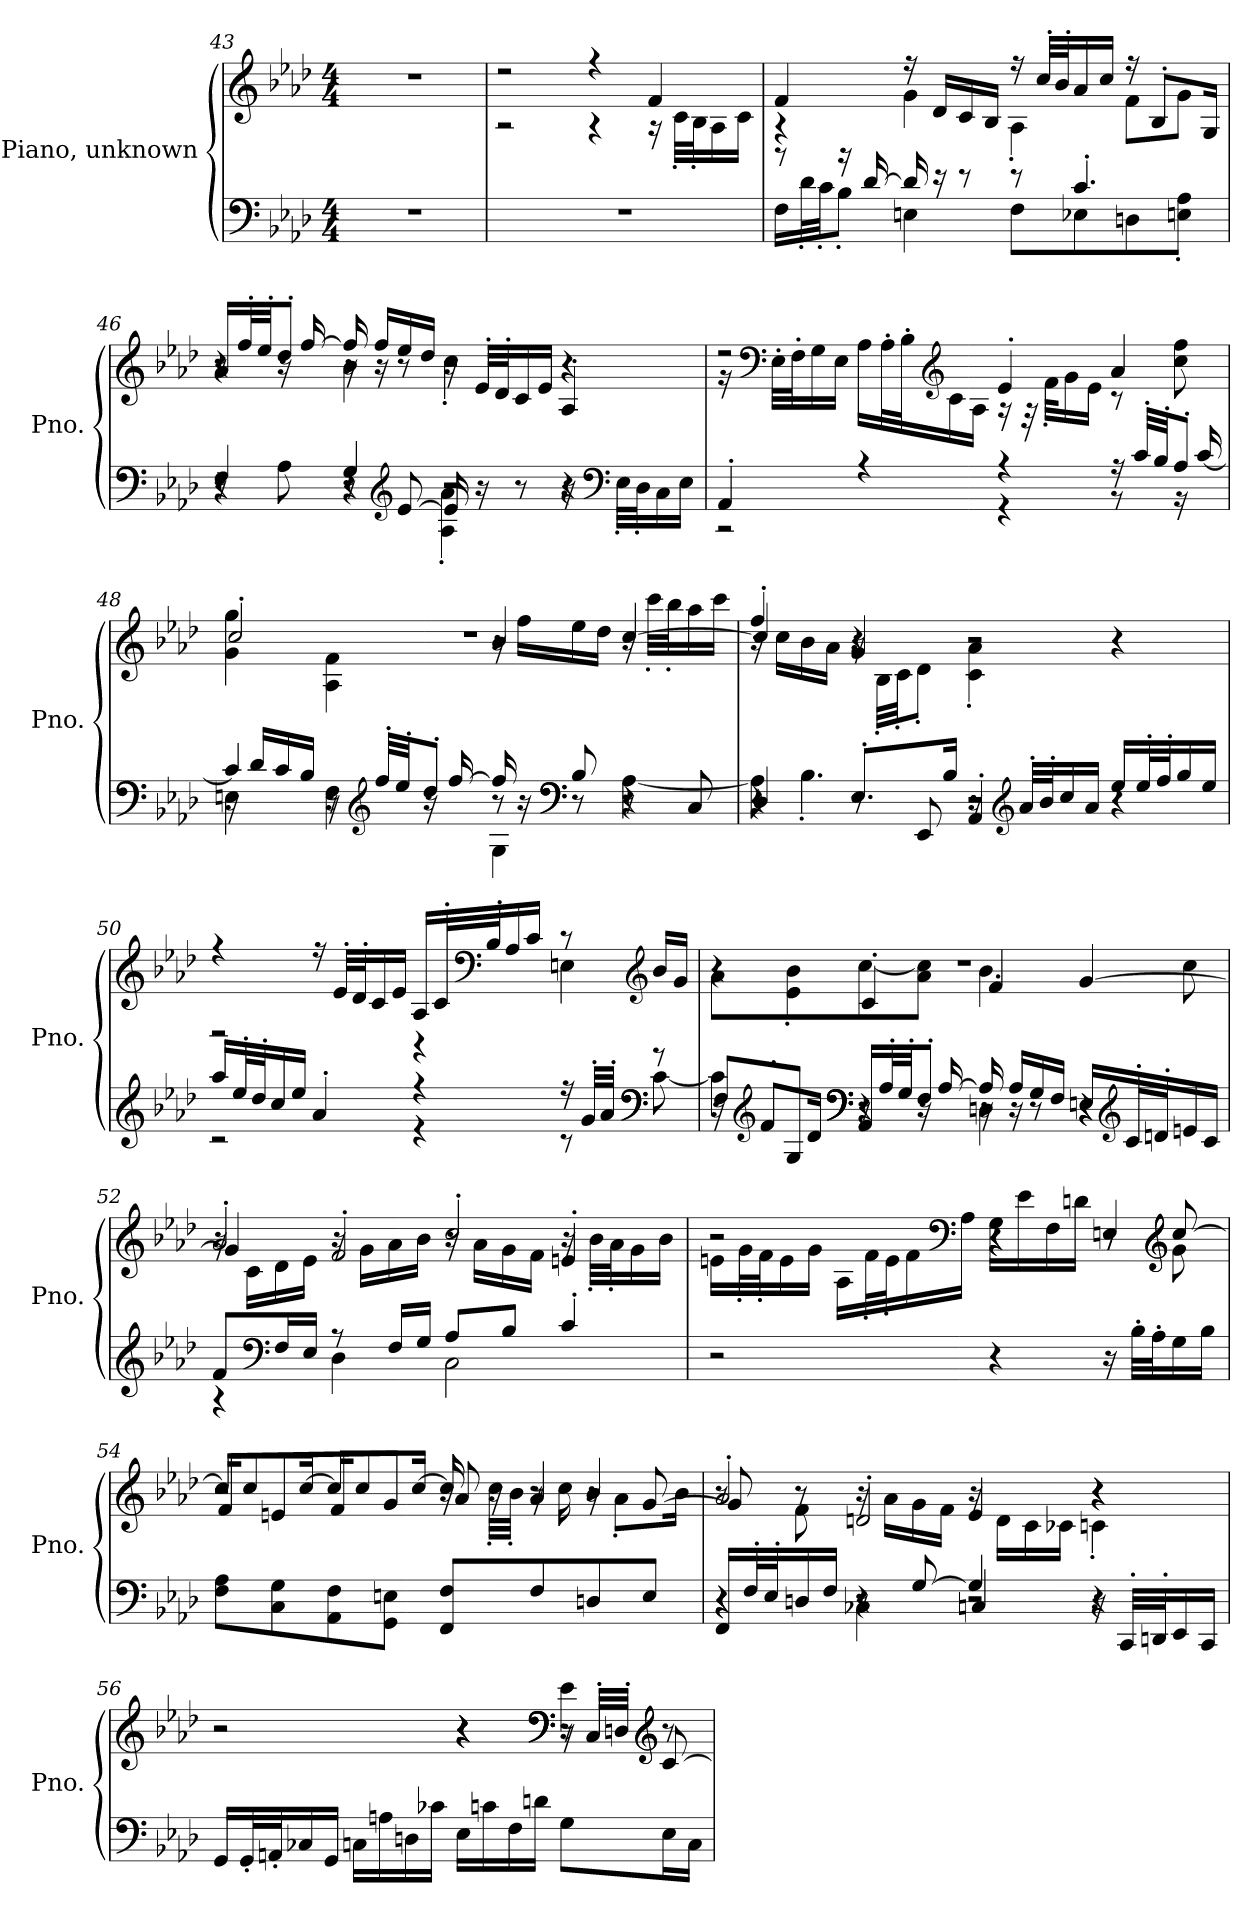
**kern	**kern
*part1	*part1
*staff2	*staff1
*I"Piano, unknown	*
*I'Pno.	*
*clefF4	*clefG2
*k[b-e-a-d-]	*k[b-e-a-d-]
*M4/4	*M4/4
=43	=43
1r	1r
=44	=44
*	*^
1r	2r	2r
.	4r	4r
.	4f/	16r
.	.	32c'\LLL
.	.	32B-'\J
.	.	16A-\
.	.	16c\JJ
=45	=45	=45
*^	*	*
8r	16F\LL	4f/	4r
.	32d-'\L	.	.
.	32c'\JJ	.	.
16r	8B-'\J	.	.
[16d-/	.	.	.
16d-/]	4En\	16r	4g\
16r	.	16d-/LL	.
8r	.	16c/	.
.	.	16B-/JJ	.
8r	8F\L	16r	4A-'\
.	.	32cc'/LLL	.
.	.	32b-'/J	.
4.c'/	8E-X\	16a-/	.
.	.	16cc/JJ	.
.	8Dn\	16r	8f\L
.	.	8B-'/L	.
.	8En\' 8A-\'J	.	8g\J
.	.	16G/Jk	.
!!LO:PB:g=z
=46	=46	=46	=46
*	*^	*	*^
4r	8r	4F/	8r	4r	16a-/LL
.	.	.	.	.	32ff'/L
.	.	.	.	.	32ee-'/JJ
.	8A-\	.	16r	.	8dd-'/J
.	.	.	[16ff/	.	.
8r	4r	4G/	16ff/]	4b-\	16r
.	.	.	16r	.	16ff/LL
*clefG2	*	*	*	*	*
[8e-/	.	.	8r	.	16ee-/
.	.	.	.	.	16dd-/JJ
16e-/]	4A-\' 4a-\'	2r	2r	4cc'\	16r
16r	.	.	.	.	32e-'/LLL
.	.	.	.	.	32d-'/J
8r	.	.	.	.	16c/
.	.	.	.	.	16e-/JJ
4r	16r	.	.	4r	4A-'/
*clefF4	*	*	*	*	*
.	32E-'\LLL	.	.	.	.
.	32D-'\J	.	.	.	.
.	16C\	.	.	.	.
.	16E-\JJ	.	.	.	.
*	*v	*v	*	*	*
*	*	*	*v	*v
!!LO:LB:g=z
=47	=47	=47	=47
4AA-'/	2r	2r	16r
*	*	*clefF4	*
.	.	.	32E-'\LLL
.	.	.	32F'\J
.	.	.	16G\
.	.	.	16E-\JJ
4r	.	.	16A-\LL
.	.	.	32A-'\L
.	.	.	32B-'\J
*	*	*clefG2	*
.	.	.	16c\
.	.	.	16A-\JJ
4r	4r	4e-'/	16r
.	.	.	32r
.	.	.	32f'\KLL
.	.	.	16g\
.	.	.	16e-\JJ
16r	8r	4a-/	8r
32c'/LLL	.	.	.
32B-'/JJ	.	.	.
8A-'/J	16r	.	8cc\ 8ff\
.	[16c/	.	.
!!LO:LB:g=z
=48	=48	=48	=48
*	*^	*	*^
16r	4En\	4c/]	1r	4g\ 4gg\	2cc'/
16d-/LL	.	.	.	.	.
16c/	.	.	.	.	.
16B-/JJ	.	.	.	.	.
16r	4F\	8r	.	4A-\ 4f\	.
*clefG2	*	*	*	*	*
32ff'/LLL	.	.	.	.	.
32ee-'/JJ	.	.	.	.	.
8dd-'/J	.	16r	.	.	.
.	.	[16ff/	.	.	.
8r	4G\	16ff/]	.	16r	4b-/
.	.	16r	.	16ff\LL	.
*clefF4	*	*	*	*	*
8B-/	.	8r	.	16ee-\	.
.	.	.	.	16dd-\JJ	.
8r	[4A-\	4r	.	16r	[4cc/
.	.	.	.	32ccc'\LLL	.
.	.	.	.	32bb-'\J	.
8C/	.	.	.	16aa-\	.
.	.	.	.	16ccc\JJ	.
!!LO:LB:g=z	!!	!!
=49	=49	=49	=49	=49	=49
4r	8A-\]	4D-/	4ff'/	16r	4cc/]
.	.	.	.	16cc\LL	.
.	4.B-'\	.	.	16b-\	.
.	.	.	.	16a-\JJ	.
8.E-'/L	.	8r	4r	16r	4g/
.	.	.	.	32B-'\LLL	.
.	.	.	.	32c'\JJ	.
.	.	8EE-/	.	8d-'\J	.
16B-/Jk	.	.	.	.	.
16r	2r	4AA-'/	2r	4c\' 4a-\'	2r
*clefG2	*	*	*	*	*
32a-'/LLL	.	.	.	.	.
32b-'/J	.	.	.	.	.
16cc/	.	.	.	.	.
16a-/JJ	.	.	.	.	.
16ee-/LL	.	4r	.	4r	.
32ee-'/L	.	.	.	.	.
32ff'/J	.	.	.	.	.
16gg/	.	.	.	.	.
16ee-/JJ	.	.	.	.	.
*	*v	*v	*	*	*
*	*	*	*v	*v
!!LO:LB:g=z
=50	=50	=50	=50
16aa-/LL	2r	4r	2r
32ee-'/L	.	.	.
32dd-'/J	.	.	.
16cc/	.	.	.
16ee-/JJ	.	.	.
4a-'/	.	16r	.
.	.	32e-'/LLL	.
.	.	32d-'/J	.
.	.	16c/	.
.	.	16e-/JJ	.
4r	4r	16A-/LL	4r
.	.	32c'/L	.
*	*	*clefF4	*
.	.	32B-'/J	.
.	.	16A-/	.
.	.	16c/JJ	.
16r	8r	8r	4En\
32g'/LLL	.	.	.
32a-'/JJJ	.	.	.
*clefF4	*	*clefG2	*
8r	[8c\	16b-/LL	.
.	.	16g/JJ	.
!!LO:LB:g=z
=51	=51	=51	=51
*	*^	*	*^
16r	4c\]	8F/L	1r	8a-\L	4r
*clefG2	*	*	*	*	*
8f'/L	.	.	.	.	.
.	.	8G/J	.	8e-\' 8b-\'	.
16d-/Jk	.	.	.	.	.
*clefF4	*	*	*	*	*
16AA-/LL	4r	8r	.	[8cc\	4c'/
32A-'/L	.	.	.	.	.
32G'/JJ	.	.	.	.	.
8F'/J	.	16r	.	8a-\ 8cc\]J	.
.	.	[16A-/	.	.	.
16r	4Dn\	16A-/]	.	4.b-\	4f/
16A-/LL	.	16r	.	.	.
16G/	.	8r	.	.	.
16F/JJ	.	.	.	.	.
16En/LL	4r	4r	.	.	[4g/
*clefG2	*	*	*	*	*
32c'/L	.	.	.	.	.
32dn'/J	.	.	.	.	.
16en/	.	.	.	8cc\	.
16c/JJ	.	.	.	.	.
*	*v	*v	*	*	*
!!LO:PB:g=z	!!	!!
=52	=52	=52	=52	=52
8f/L	4r	2a-'/	16r	4g/]
.	.	.	16c\LL	.
*clefF4	*	*	*	*
16F/L	.	.	16d-\	.
16E-/JJ	.	.	16e-\JJ	.
8r	4D-\	.	16r	2f'/
.	.	.	16g\LL	.
16F/LL	.	.	16a-\	.
16G/JJ	.	.	16b-\JJ	.
8A-/L	2C\	2cc'/	16r	.
.	.	.	16a-\LL	.
8B-/J	.	.	16g\	.
.	.	.	16f\JJ	.
4c'/	.	.	16r	4en'/
.	.	.	32b-'\LLL	.
.	.	.	32a-'\J	.
.	.	.	16g\	.
.	.	.	16b-\JJ	.
*v	*v	*	*	*
=53	=53	=53	=53
2r	2r	16en\LL	2r
.	.	32g'\L	.
.	.	32f'\J	.
.	.	16e\	.
.	.	16g\JJ	.
.	.	16A-\LL	.
.	.	32f'\L	.
.	.	32e'\J	.
.	.	16f\	.
*	*clefF4	*	*
.	.	16A-\JJ	.
4r	4r	16G\LL	4r
.	.	16e\	.
.	.	16F\	.
.	.	16dn\JJ	.
16r	8r	8r	4En/
32B-'\LLL	.	.	.
32A-'\J	.	.	.
*	*clefG2	*	*
16G\	[8cc/	8g\	.
16B-\JJ	.	.	.
!!LO:LB:g=z	!!	!!
=54	=54	=54	=54
8F\ 8A-\L	16cc/KL]	2r	8f/L
.	8cc/	.	.
8C\ 8G\	.	.	8en/
.	[16cc/Jk	.	.
8AA-\ 8F\	16cc/KL]	.	8f/
.	8cc/	.	.
8GG\ 8En\J	.	.	8g/J
.	[16cc/Jk	.	.
8FF/ 8F/L	16cc/]	16r	8a-/
.	16r	32cc'\LLL	.
.	.	32b-'\JJJ	.
8F/	8r	16r	4a-/
.	.	16cc\	.
8Dn/	4b-/	16r	.
.	.	8a-'\L	.
8E/J	.	.	[8g/
.	.	16b-\Jk	.
=55	=55	=55	=55
*^	*	*	*
*	*^	*	*	*
4r	4r	16FF/LL	2a-'/	8r	8g/]
.	.	32F'/L	.	.	.
.	.	32E-'/J	.	.	.
.	.	16Dn/	.	8f\	8r
.	.	16F/JJ	.	.	.
8r	4C-X\	4r	.	16r	2dn'/
.	.	.	.	16a-\LL	.
[8G/	.	.	.	16g\	.
.	.	.	.	16f\JJ	.
4G/]	2r	4Cn/	4e-/	16r	.
.	.	.	.	16d\LL	.
.	.	.	.	16c\	.
.	.	.	.	16c-X\JJ	.
4r	.	16r	4r	4cn'\	4r
.	.	32CC'/LLL	.	.	.
.	.	32DDn'/J	.	.	.
.	.	16EE-/	.	.	.
.	.	16CC/JJ	.	.	.
*v	*v	*v	*	*	*
!!LO:LB:g=z	!!	!!
=56	=56	=56	=56
16GG/LL	2r	2r	2r
32GG'/L	.	.	.
32AAn'/J	.	.	.
16C-X/	.	.	.
16GG/JJ	.	.	.
16Cn\LL	.	.	.
16An\	.	.	.
16Dn\	.	.	.
16c-X\JJ	.	.	.
16E-\LL	4r	4r	4r
16cn\	.	.	.
16F\	.	.	.
16dn\JJ	.	.	.
*	*clefF4	*	*
8G\L	16r	4e-\	8r
.	32C'/LLL	.	.
.	32Dn'/JJJ	.	.
*	*clefG2	*	*
16E-\L	8r	.	[8c/
16C\JJ	.	.	.
*	*v	*v	*v
=	=
*-	*-
